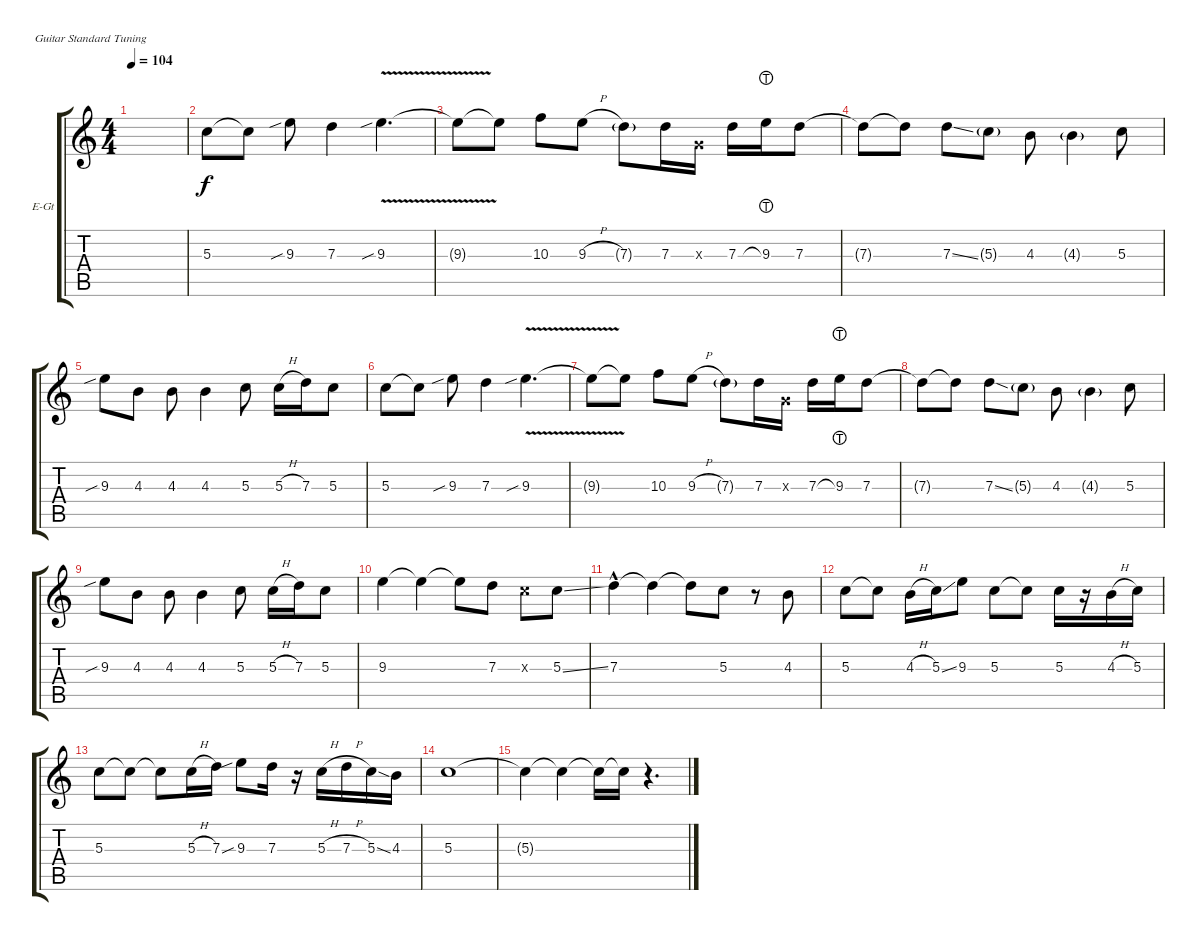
\defaultSystemsLayout 4
\bracketExtendMode groupsimilarinstruments
\firstSystemTrackNameOrientation horizontal
\otherSystemsTrackNameOrientation horizontal
\track ("Electric Guitar" "E-Gt") {instrument distortionguitar}
\staff {score tabs}
\tuning (E4 B3 G3 D3 A2 E2)
\ts (4 4)
\tempo 104
\clef g2
\scale
0.485477
\ks c
|
\scale
0.257261 5.3.8 5.3{t}.8 9.3{sib}.8 7.3.4 9.3{v sib}.4{d} |
\scale
0.257261 9.3{t}.8 9.3{t}.8 10.3.8 9.3{h}.8 7.3{g}.8 7.3.16 0.3{x}.16 7.3.16 9.3{lht}.16 7.3.8 |
7.3{t}.8 7.3{t}.8 7.3{ss}.8 5.3{g}.8 4.3.8 4.3{g}.4 5.3.8 |
9.3{sib}.8 4.3.8 4.3.8 4.3.4 5.3.8 5.3{h}.16 7.3.16 5.3.8 |
5.3.8 5.3{t}.8 9.3{sib}.8 7.3.4 9.3{v sib}.4{d} |
9.3{t}.8 9.3{t}.8 10.3.8 9.3{h}.8 7.3{g}.8 7.3.16 0.3{x}.16 7.3.16 9.3{lht}.16 7.3.8 |
7.3{t}.8 7.3{t}.8 7.3{ss}.8 5.3{g}.8 4.3.8 4.3{g}.4 5.3.8 |
9.3{sib}.8 4.3.8 4.3.8 4.3.4 5.3.8 5.3{h}.16 7.3.16 5.3.8 |
9.3.4 9.3{t}.4 9.3{t}.8 7.3.8 5.3{x}.8 5.3{ss}.8 |
7.3{hac}.4 7.3{t}.4 7.3{t}.8 5.3.8 r.8 4.3.8 |
5.3.8 5.3{t}.8 4.3{h}.16 5.3{ss}.16 9.3.8 5.3.8 5.3{t}.8 5.3.16 r.16 4.3{h}.16 5.3.16 |
5.3.8 5.3{t}.8 5.3{t}.8 5.3{h}.16 7.3.16 9.3{sib}.8 7.3.16 r.16 5.3{h}.16 7.3{h}.16 5.3{ss}.16 4.3.16 |
5.3.1 |
5.3{t}.4 5.3{t}.4 5.3{t}.16 5.3{t}.16 r.4{d}
